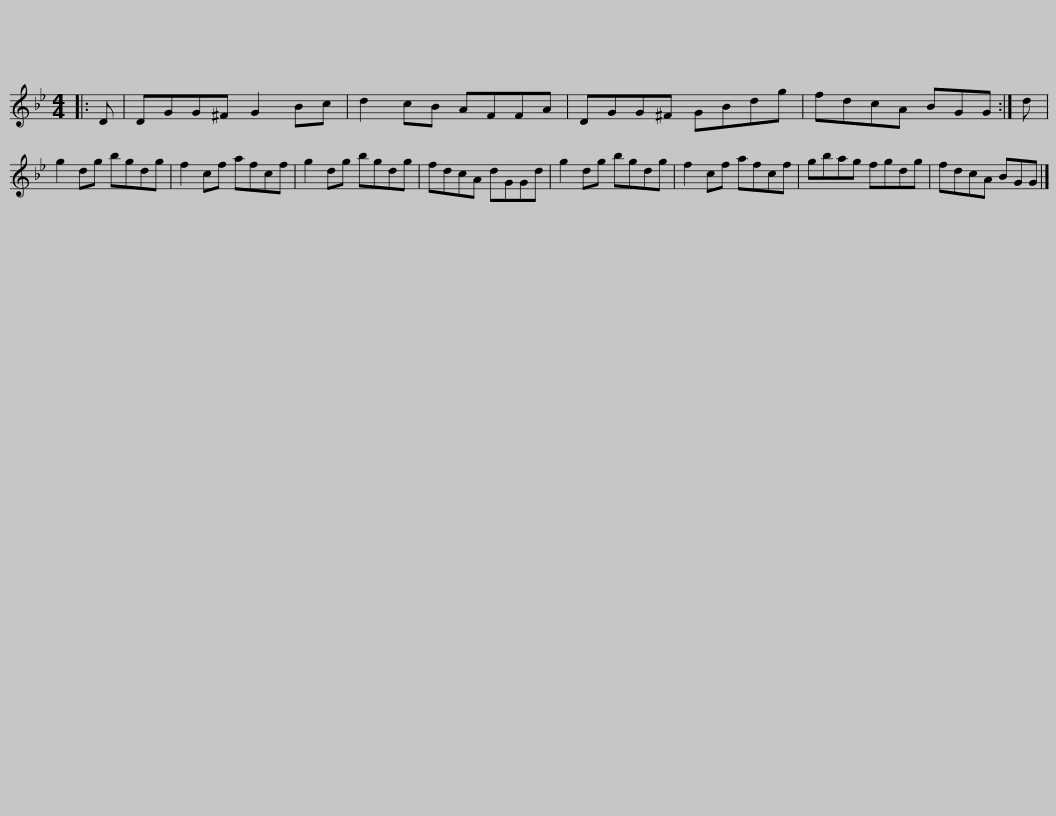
X:1
L:1/8
M:4/4
I:linebreak $
K:Gmin
V:1 treble
V:1
|: D | DGG^F G2 Bc | d2 cB AFFA | DGG^F GBdg | fdcA BGG :| %5
 d | g2 dg bgdg |$ f2 cf afcf | g2 dg bgdg | fdcA dGGd | %10
 g2 dg bgdg | f2 cf afcf | gbag fgdg |$ fdcA BGG |] %14
